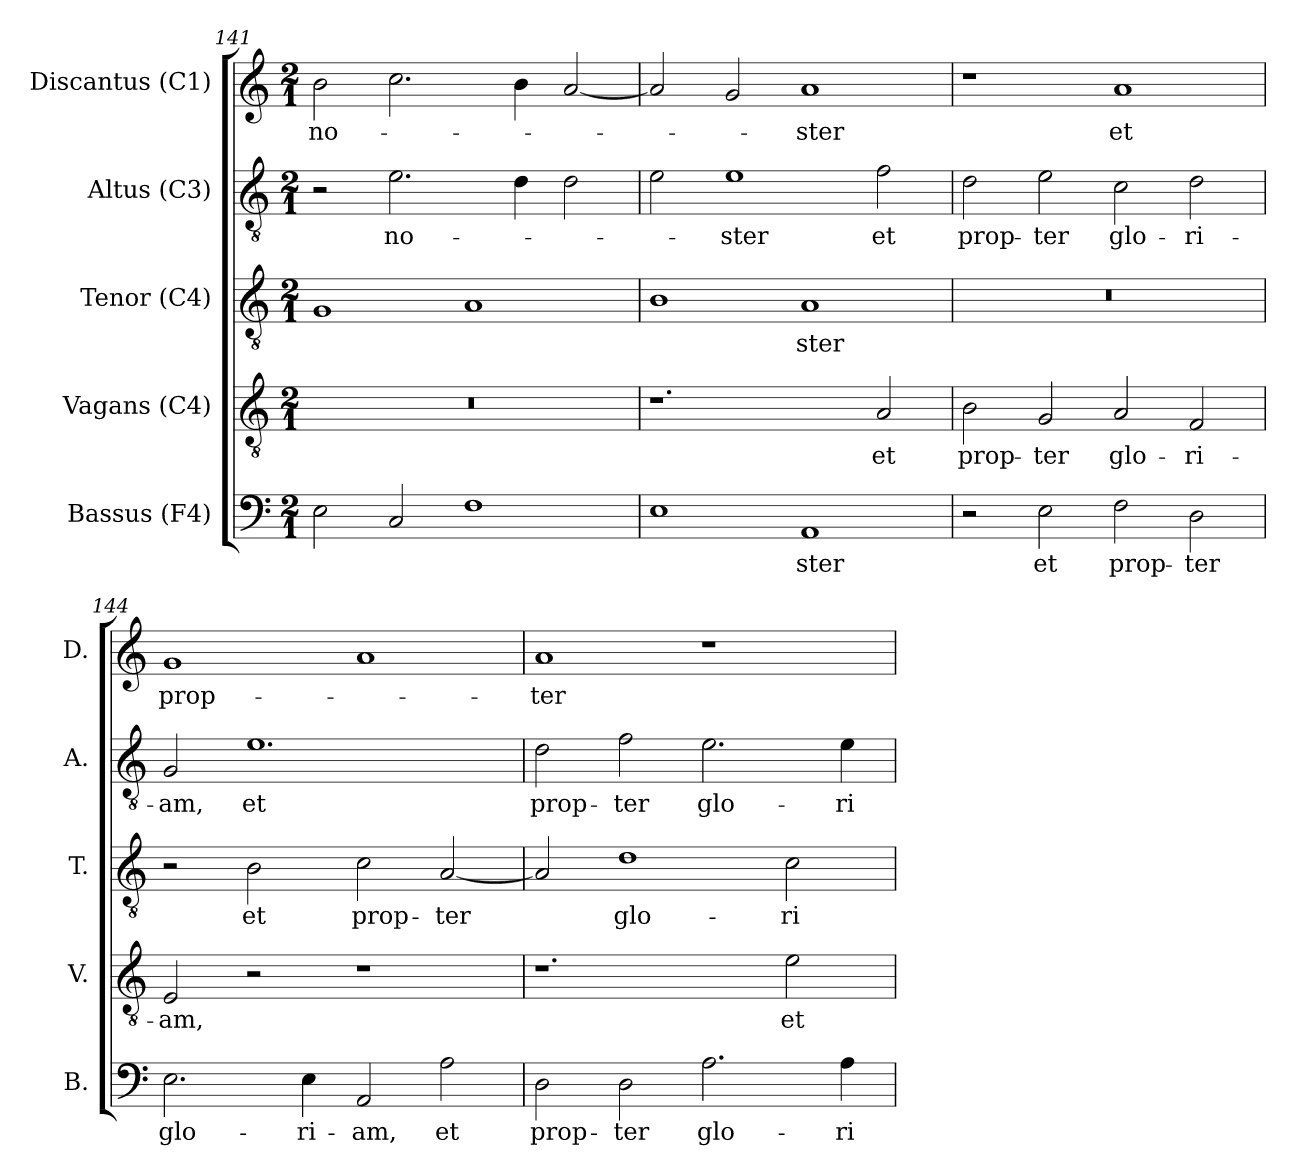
**kern	**text	**kern	**text	**kern	**text	**kern	**text	**kern	**text
*part5	*part5	*part4	*part4	*part3	*part3	*part2	*part2	*part1	*part1
*staff5	*staff5	*staff4	*staff4	*staff3	*staff3	*staff2	*staff2	*staff1	*staff1
*I"Bassus (F4)	*	*I"Vagans (C4)	*	*I"Tenor (C4)	*	*I"Altus (C3)	*	*I"Discantus (C1)	*
*I'B.	*	*I'V.	*	*I'T.	*	*I'A.	*	*I'D.	*
*clefF4	*	*clefGv2	*	*clefGv2	*	*clefGv2	*	*clefG2	*
*	*	*ITrd7c12	*	*ITrd7c12	*	*ITrd7c12	*	*	*
*k[]	*	*k[]	*	*k[]	*	*k[]	*	*k[]	*
*C:	*	*C:	*	*C:	*	*C:	*	*C:	*
*M2/1	*	*M2/1	*	*M2/1	*	*M2/1	*	*M2/1	*
=141	=141	=141	=141	=141	=141	=141	=141	=141	=141
!	!	!LO:N:vis=1	!	!	!	!	!	!	!
!	!	!	!	!	!	!	!	!	!LO:LY:b:color=#000000
2Ei\	.	0r	.	1GGi	.	2r	.	2bi\	no-
!	!	!	!	!	!	!	!LO:LY:b:color=#000000	!	!
2Ci/	.	.	.	.	.	2.Ei\	no-	2.cci\	.
1Fi	.	.	.	1AAi	.	.	.	.	.
.	.	.	.	.	.	4Di\	.	4bi\	.
.	.	.	.	.	.	2Di\	.	[2ai/	.
=142	=142	=142	=142	=142	=142	=142	=142	=142	=142
1Ei	.	1.r	.	1BBi	.	2Ei\	.	2ai/]	.
!	!	!	!	!	!	!	!LO:LY:b:color=#000000	!	!
.	.	.	.	.	.	1Ei	-ster	2gi/	.
!	!LO:LY:b:color=#000000	!	!	!	!	!	!	!	!
!	!	!	!	!	!LO:LY:b:color=#000000	!	!	!	!
!	!	!	!	!	!	!	!	!	!LO:LY:b:color=#000000
1AAi	-ster	.	.	1AAi	-ster	.	.	1ai	-ster
!	!	!	!LO:LY:b:color=#000000	!	!	!	!	!	!
!	!	!	!	!	!	!	!LO:LY:b:color=#000000	!	!
.	.	2AAi/	et	.	.	2Fi\	et	.	.
=143	=143	=143	=143	=143	=143	=143	=143	=143	=143
!	!	!	!LO:LY:b:color=#000000	!LO:N:vis=1	!	!	!	!	!
!	!	!	!	!	!	!	!LO:LY:b:color=#000000	!	!
2r	.	2BBi\	prop-	0r	.	2Di\	prop-	1r	.
!	!LO:LY:b:color=#000000	!	!	!	!	!	!	!	!
!	!	!	!LO:LY:b:color=#000000	!	!	!	!	!	!
!	!	!	!	!	!	!	!LO:LY:b:color=#000000	!	!
2Ei\	et	2GGi/	-ter	.	.	2Ei\	-ter	.	.
!	!LO:LY:b:color=#000000	!	!	!	!	!	!	!	!
!	!	!	!LO:LY:b:color=#000000	!	!	!	!	!	!
!	!	!	!	!	!	!	!LO:LY:b:color=#000000	!	!
!	!	!	!	!	!	!	!	!	!LO:LY:b:color=#000000
2Fi\	prop-	2AAi/	glo-	.	.	2Ci\	glo-	1ai	et
!	!LO:LY:b:color=#000000	!	!	!	!	!	!	!	!
!	!	!	!LO:LY:b:color=#000000	!	!	!	!	!	!
!	!	!	!	!	!	!	!LO:LY:b:color=#000000	!	!
2Di\	-ter	2FFi/	-ri-	.	.	2Di\	-ri-	.	.
=144	=144	=144	=144	=144	=144	=144	=144	=144	=144
!	!LO:LY:b:color=#000000	!	!	!	!	!	!	!	!
!	!	!	!LO:LY:b:color=#000000	!	!	!	!	!	!
!	!	!	!	!	!	!	!LO:LY:b:color=#000000	!	!
!	!	!	!	!	!	!	!	!	!LO:LY:b:color=#000000
2.Ei\	glo-	2EEi/	-am,	2r	.	2GGi/	-am,	1gi	prop-
!	!	!	!	!	!LO:LY:b:color=#000000	!	!	!	!
!	!	!	!	!	!	!	!LO:LY:b:color=#000000	!	!
.	.	2r	.	2BBi\	et	1.Ei	et	.	.
!	!LO:LY:b:color=#000000	!	!	!	!	!	!	!	!
4Ei\	-ri-	.	.	.	.	.	.	.	.
!	!LO:LY:b:color=#000000	!	!	!	!	!	!	!	!
!	!	!	!	!	!LO:LY:b:color=#000000	!	!	!	!
2AAi/	-am,	1r	.	2Ci\	prop-	.	.	1ai	.
!	!LO:LY:b:color=#000000	!	!	!	!	!	!	!	!
!	!	!	!	!	!LO:LY:b:color=#000000	!	!	!	!
2Ai\	et	.	.	[2AAi/	-ter	.	.	.	.
!!LO:LB:g=z
=145	=145	=145	=145	=145	=145	=145	=145	=145	=145
!	!LO:LY:b:color=#000000	!	!	!	!	!	!	!	!
!	!	!	!	!	!	!	!LO:LY:b:color=#000000	!	!
!	!	!	!	!	!	!	!	!	!LO:LY:b:color=#000000
2Di\	prop-	1.r	.	2AAi/]	.	2Di\	prop-	1ai	-ter
!	!LO:LY:b:color=#000000	!	!	!	!	!	!	!	!
!	!	!	!	!	!LO:LY:b:color=#000000	!	!	!	!
!	!	!	!	!	!	!	!LO:LY:b:color=#000000	!	!
2Di\	-ter	.	.	1Di	glo-	2Fi\	-ter	.	.
!	!LO:LY:b:color=#000000	!	!	!	!	!	!	!	!
!	!	!	!	!	!	!	!LO:LY:b:color=#000000	!	!
2.Ai\	glo-	.	.	.	.	2.Ei\	glo-	1r	.
!	!	!	!LO:LY:b:color=#000000	!	!	!	!	!	!
!	!	!	!	!	!LO:LY:b:color=#000000	!	!	!	!
.	.	2Ei\	et	2Ci\	-ri-	.	.	.	.
!	!LO:LY:b:color=#000000	!	!	!	!	!	!	!	!
!	!	!	!	!	!	!	!LO:LY:b:color=#000000	!	!
4Ai\	-ri-	.	.	.	.	4Ei\	-ri-	.	.
=	=	=	=	=	=	=	=	=	=
*-	*-	*-	*-	*-	*-	*-	*-	*-	*-
